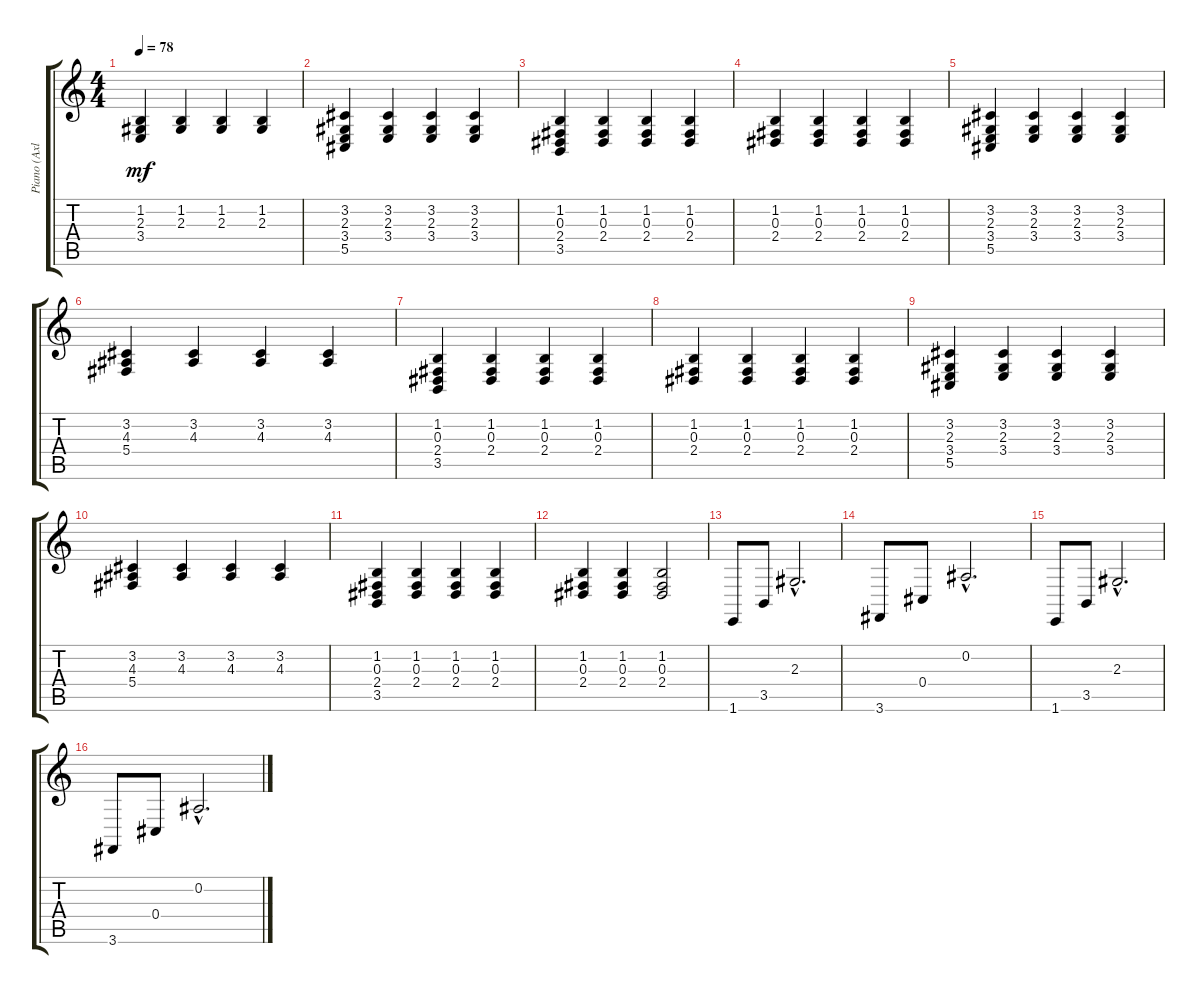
\track ("Piano (Axl)" "Piano (Axl") {instrument brightacousticpiano}
\staff {score tabs}
\tuning (Eb4 Bb3 Gb3 Db3 Ab2 Eb2) {hide}
\ts (4 4)
\tempo 78
\clef g2
\ks c
(1.2 2.3 3.4).4{dy mf} (1.2 2.3).4 (1.2 2.3).4 (1.2 2.3).4 |
(3.2 2.3 3.4 5.5).4 (3.2 2.3 3.4).4 (3.2 2.3 3.4).4 (3.2 2.3 3.4).4 |
(1.2 0.3 2.4 3.5).4 (1.2 0.3 2.4).4 (1.2 0.3 2.4).4 (1.2 0.3 2.4).4 |
(1.2 0.3 2.4).4 (1.2 0.3 2.4).4 (1.2 0.3 2.4).4 (1.2 0.3 2.4).4 |
(3.2 2.3 3.4 5.5).4 (3.2 2.3 3.4).4 (3.2 2.3 3.4).4 (3.2 2.3 3.4).4 |
(3.2 4.3 5.4).4 (3.2 4.3).4 (3.2 4.3).4 (3.2 4.3).4 |
(1.2 0.3 2.4 3.5).4 (1.2 0.3 2.4).4 (1.2 0.3 2.4).4 (1.2 0.3 2.4).4 |
(1.2 0.3 2.4).4 (1.2 0.3 2.4).4 (1.2 0.3 2.4).4 (1.2 0.3 2.4).4 |
(3.2 2.3 3.4 5.5).4 (3.2 2.3 3.4).4 (3.2 2.3 3.4).4 (3.2 2.3 3.4).4 |
(3.2 4.3 5.4).4 (3.2 4.3).4 (3.2 4.3).4 (3.2 4.3).4 |
(1.2 0.3 2.4 3.5).4 (1.2 0.3 2.4).4 (1.2 0.3 2.4).4 (1.2 0.3 2.4).4 |
(1.2 0.3 2.4).4 (1.2 0.3 2.4).4 (1.2 0.3 2.4).2 |
1.6.8 3.5.8 2.3{hac}.2{d} |
3.6.8 0.4.8 0.2{hac}.2{d} |
1.6.8 3.5.8 2.3{hac}.2{d} |
3.6.8 0.4.8 0.2{hac}.2{d}
